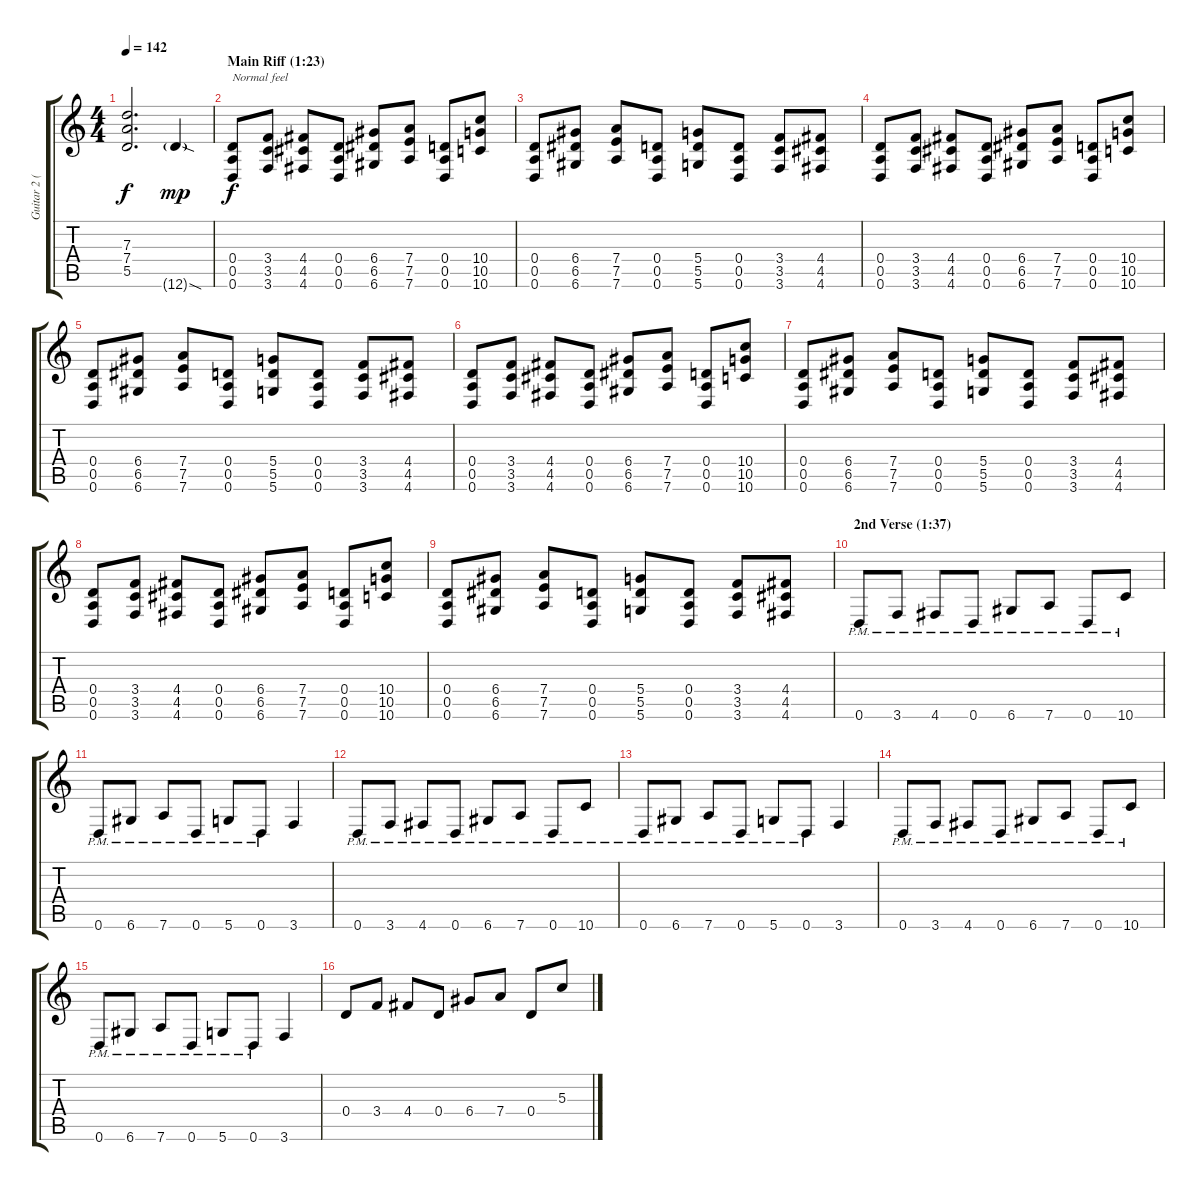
\track ("Guitar 2 (Dave Kushner)" "Guitar 2 (") {instrument overdrivenguitar}
\staff {score tabs}
\tuning (E4 B3 G3 D3 A2 D2) {hide}
\ts (4 4)
\tempo 142
\clef g2
\ks c
(7.3{t} 7.4{t} 5.5{t}).2{d dy f} 12.6{sod g}.4{dy mp} |
\section ("" "Main Riff (1:23)")
(0.4 0.5 0.6).8{txt "Normal feel" dy f} (3.4 3.5 3.6).8 (4.4 4.5 4.6).8 (0.4 0.5 0.6).8 (6.4 6.5 6.6).8 (7.4 7.5 7.6).8 (0.4 0.5 0.6).8 (10.4 10.5 10.6).8 |
(0.4 0.5 0.6).8 (6.4 6.5 6.6).8 (7.4 7.5 7.6).8 (0.4 0.5 0.6).8 (5.4 5.5 5.6).8 (0.4 0.5 0.6).8 (3.4 3.5 3.6).8 (4.4 4.5 4.6).8 |
(0.4 0.5 0.6).8 (3.4 3.5 3.6).8 (4.4 4.5 4.6).8 (0.4 0.5 0.6).8 (6.4 6.5 6.6).8 (7.4 7.5 7.6).8 (0.4 0.5 0.6).8 (10.4 10.5 10.6).8 |
(0.4 0.5 0.6).8 (6.4 6.5 6.6).8 (7.4 7.5 7.6).8 (0.4 0.5 0.6).8 (5.4 5.5 5.6).8 (0.4 0.5 0.6).8 (3.4 3.5 3.6).8 (4.4 4.5 4.6).8 |
(0.4 0.5 0.6).8 (3.4 3.5 3.6).8 (4.4 4.5 4.6).8 (0.4 0.5 0.6).8 (6.4 6.5 6.6).8 (7.4 7.5 7.6).8 (0.4 0.5 0.6).8 (10.4 10.5 10.6).8 |
(0.4 0.5 0.6).8 (6.4 6.5 6.6).8 (7.4 7.5 7.6).8 (0.4 0.5 0.6).8 (5.4 5.5 5.6).8 (0.4 0.5 0.6).8 (3.4 3.5 3.6).8 (4.4 4.5 4.6).8 |
(0.4 0.5 0.6).8 (3.4 3.5 3.6).8 (4.4 4.5 4.6).8 (0.4 0.5 0.6).8 (6.4 6.5 6.6).8 (7.4 7.5 7.6).8 (0.4 0.5 0.6).8 (10.4 10.5 10.6).8 |
(0.4 0.5 0.6).8 (6.4 6.5 6.6).8 (7.4 7.5 7.6).8 (0.4 0.5 0.6).8 (5.4 5.5 5.6).8 (0.4 0.5 0.6).8 (3.4 3.5 3.6).8 (4.4 4.5 4.6).8 |
\section ("" "2nd Verse (1:37)")
0.6{pm}.8 3.6{pm}.8 4.6{pm}.8 0.6{pm}.8 6.6{pm}.8 7.6{pm}.8 0.6{pm}.8 10.6{pm}.8 |
0.6{pm}.8 6.6{pm}.8 7.6{pm}.8 0.6{pm}.8 5.6{pm}.8 0.6{pm}.8 3.6.4 |
0.6{pm}.8 3.6{pm}.8 4.6{pm}.8 0.6{pm}.8 6.6{pm}.8 7.6{pm}.8 0.6{pm}.8 10.6{pm}.8 |
0.6{pm}.8 6.6{pm}.8 7.6{pm}.8 0.6{pm}.8 5.6{pm}.8 0.6{pm}.8 3.6.4 |
0.6{pm}.8 3.6{pm}.8 4.6{pm}.8 0.6{pm}.8 6.6{pm}.8 7.6{pm}.8 0.6{pm}.8 10.6{pm}.8 |
0.6{pm}.8 6.6{pm}.8 7.6{pm}.8 0.6{pm}.8 5.6{pm}.8 0.6{pm}.8 3.6.4 |
0.4.8 3.4.8 4.4.8 0.4.8 6.4.8 7.4.8 0.4.8 5.3.8
